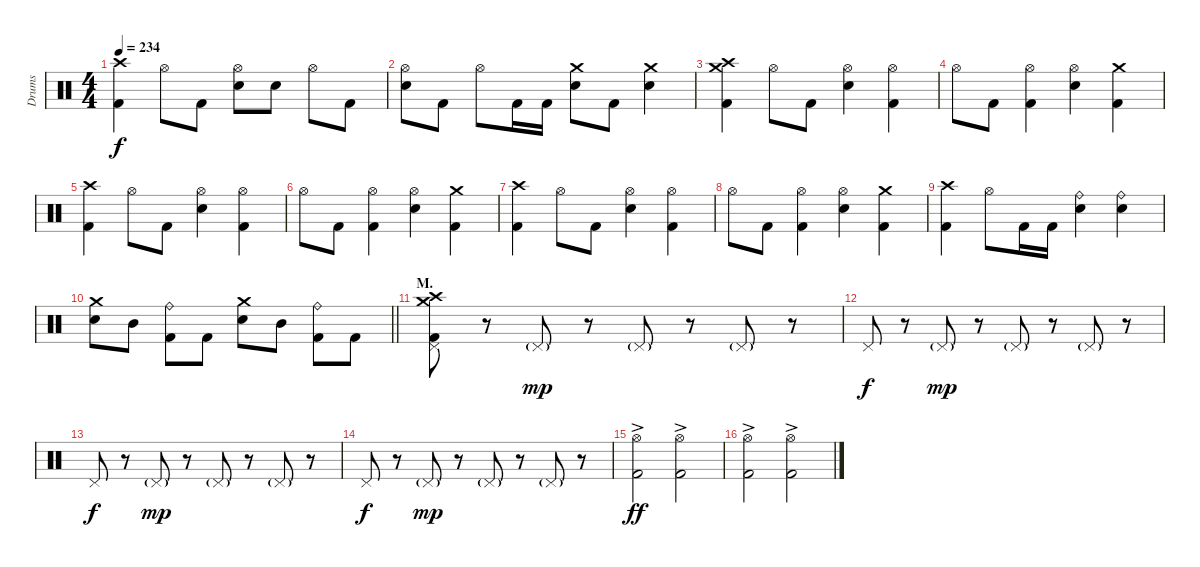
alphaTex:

\track ("Drums" "Drums") {instrument percussion}
\staff {score}
\articulation defaults
\ts (4 4)
\tempo 234
\clef neutral
\ks c
("Crash high (hit)" "Kick (hit) 2").4{dy f} "Hi-Hat (open)".8 "Kick (hit) 2".8 ("Hi-Hat (open)" "Electric Snare (hit)").8 "Electric Snare (hit)".8 "Hi-Hat (open)".8 "Kick (hit) 2".8 |
("Hi-Hat (open)" "Electric Snare (hit)").8 "Kick (hit) 2".8 "Hi-Hat (open)".8 "Kick (hit) 2".16 "Kick (hit) 2".16 ("Crash medium (hit)" "Electric Snare (hit)").8 "Kick (hit) 2".8 ("Crash medium (hit)" "Electric Snare (hit)").4 |
("Crash medium (hit)" "Crash high (hit)" "Kick (hit) 2").4 "Hi-Hat (open)".8 "Kick (hit) 2".8 ("Hi-Hat (open)" "Electric Snare (hit)").4 ("Hi-Hat (open)" "Kick (hit) 2").4 |
"Hi-Hat (open)".8 "Kick (hit) 2".8 ("Hi-Hat (open)" "Kick (hit) 2").4 ("Hi-Hat (open)" "Electric Snare (hit)").4 ("Crash medium (hit)" "Kick (hit) 2").4 |
("Crash high (hit)" "Kick (hit) 2").4 "Hi-Hat (open)".8 "Kick (hit) 2".8 ("Hi-Hat (open)" "Electric Snare (hit)").4 ("Hi-Hat (open)" "Kick (hit) 2").4 |
"Hi-Hat (open)".8 "Kick (hit) 2".8 ("Hi-Hat (open)" "Kick (hit) 2").4 ("Hi-Hat (open)" "Electric Snare (hit)").4 ("Crash medium (hit)" "Kick (hit) 2").4 |
("Crash high (hit)" "Kick (hit) 2").4 "Hi-Hat (open)".8 "Kick (hit) 2".8 ("Hi-Hat (open)" "Electric Snare (hit)").4 ("Hi-Hat (open)" "Kick (hit) 2").4 |
"Hi-Hat (open)".8 "Kick (hit) 2".8 ("Hi-Hat (open)" "Kick (hit) 2").4 ("Hi-Hat (open)" "Electric Snare (hit)").4 ("Crash medium (hit)" "Kick (hit) 2").4 |
("Crash high (hit)" "Kick (hit) 2").4 "Hi-Hat (open)".8 "Kick (hit) 2".16 "Kick (hit) 2".16 ("Ride (bell)" "Electric Snare (hit)").4 ("Ride (bell)" "Electric Snare (hit)").4 |
\barLineRight lightlight
("Crash medium (hit)" "Electric Snare (hit)").8 "Mid Tom (hit)".8 ("Ride (bell)" "Kick (hit) 2").8 "Kick (hit) 2".8 ("Crash medium (hit)" "Electric Snare (hit)").8 "Mid Tom (hit)".8 ("Ride (bell)" "Kick (hit) 2").8 "Kick (hit) 2".8 |
\section ("" "M.")
("Crash medium (hit)" "Crash high (hit)" "Pedal Hi-Hat (hit)" "Kick (hit) 2").8 r.8 "Pedal Hi-Hat (hit)"{g}.8{dy mp} r.8 "Pedal Hi-Hat (hit)"{g}.8 r.8 "Pedal Hi-Hat (hit)"{g}.8 r.8 |
"Pedal Hi-Hat (hit)".8{dy f} r.8 "Pedal Hi-Hat (hit)"{g}.8{dy mp} r.8 "Pedal Hi-Hat (hit)"{g}.8 r.8 "Pedal Hi-Hat (hit)"{g}.8 r.8 |
"Pedal Hi-Hat (hit)".8{dy f} r.8 "Pedal Hi-Hat (hit)"{g}.8{dy mp} r.8 "Pedal Hi-Hat (hit)"{g}.8 r.8 "Pedal Hi-Hat (hit)"{g}.8 r.8 |
"Pedal Hi-Hat (hit)".8{dy f} r.8 "Pedal Hi-Hat (hit)"{g}.8{dy mp} r.8 "Pedal Hi-Hat (hit)"{g}.8 r.8 "Pedal Hi-Hat (hit)"{g}.8 r.8 |
("Hi-Hat (open)"{ac} "Kick (hit) 2").2{dy ff} ("Hi-Hat (open)"{ac} "Kick (hit) 2").2 |
("Hi-Hat (open)"{ac} "Kick (hit) 2").2 ("Hi-Hat (open)"{ac} "Kick (hit) 2").2
